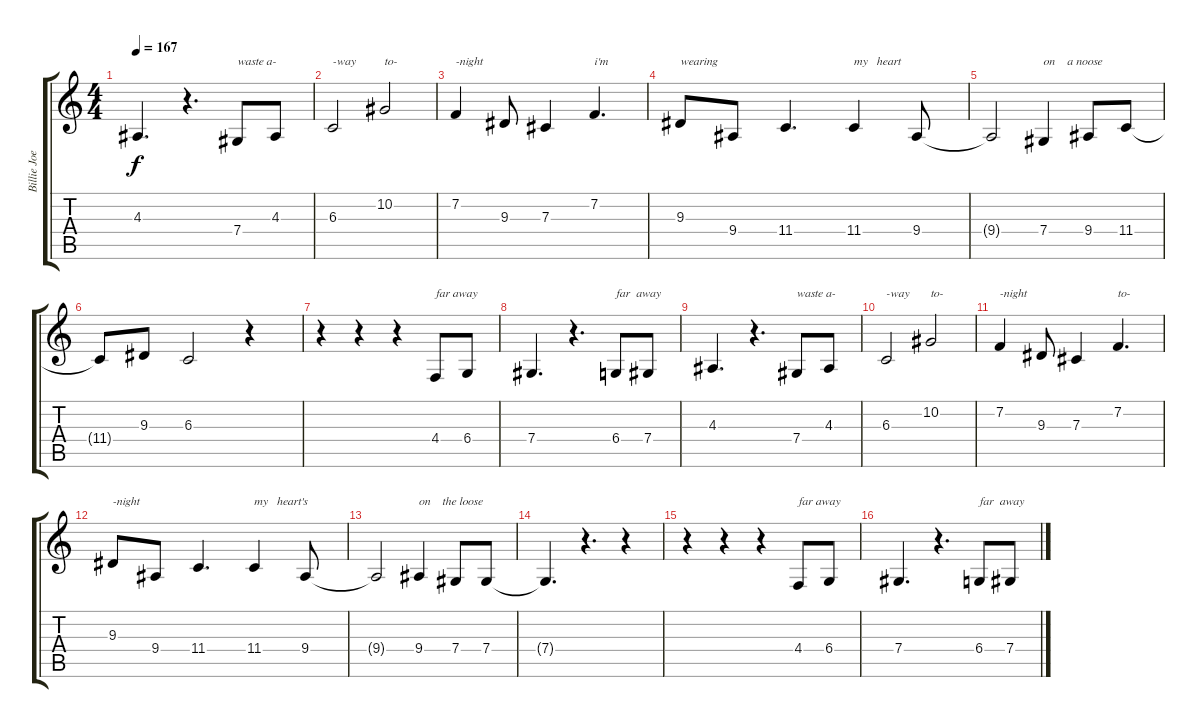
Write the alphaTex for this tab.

\track ("Billie Joe Armstrong - Vocals" "Billie Joe") {instrument altosax}
\staff {score tabs}
\tuning (Eb4 Bb3 Gb3 Db3 Ab2 Eb2) {hide}
\ts (4 4)
\tempo 167
\clef g2
\ks c
4.3.4{d dy f} r.4{d} 7.4.8{txt "waste a-"} 4.3.8 |
6.3.2{txt "-way"} 10.2.2{txt "to- "} |
7.2.4{txt "-night"} 9.3.8 7.3.4 7.2.4{d txt "i'm"} |
9.3.8{txt "wearing"} 9.4.8 11.4.4{d} 11.4.4{txt "my   heart"} 9.4.8 |
9.4{t}.2 7.4.4{txt "on    a noose"} 9.4.8 11.4.8 |
11.4{t}.8 9.3.8 6.3.2 r.4 |
r.4 r.4 r.4 4.4.8{txt "far away"} 6.4.8 |
7.4.4{d} r.4{d} 6.4.8{txt "far  away"} 7.4.8 |
4.3.4{d} r.4{d} 7.4.8{txt "waste a-"} 4.3.8 |
6.3.2{txt "-way"} 10.2.2{txt "to- "} |
7.2.4{txt "-night"} 9.3.8 7.3.4 7.2.4{d txt "to-"} |
9.3.8{txt "-night"} 9.4.8 11.4.4{d} 11.4.4{txt "my   heart's"} 9.4.8 |
9.4{t}.2 9.4.4{txt "on    the loose"} 7.4.8 7.4.8 |
7.4{t}.4{d} r.4{d} r.4 |
r.4 r.4 r.4 4.4.8{txt "far away"} 6.4.8 |
7.4.4{d} r.4{d} 6.4.8{txt "far  away"} 7.4.8
